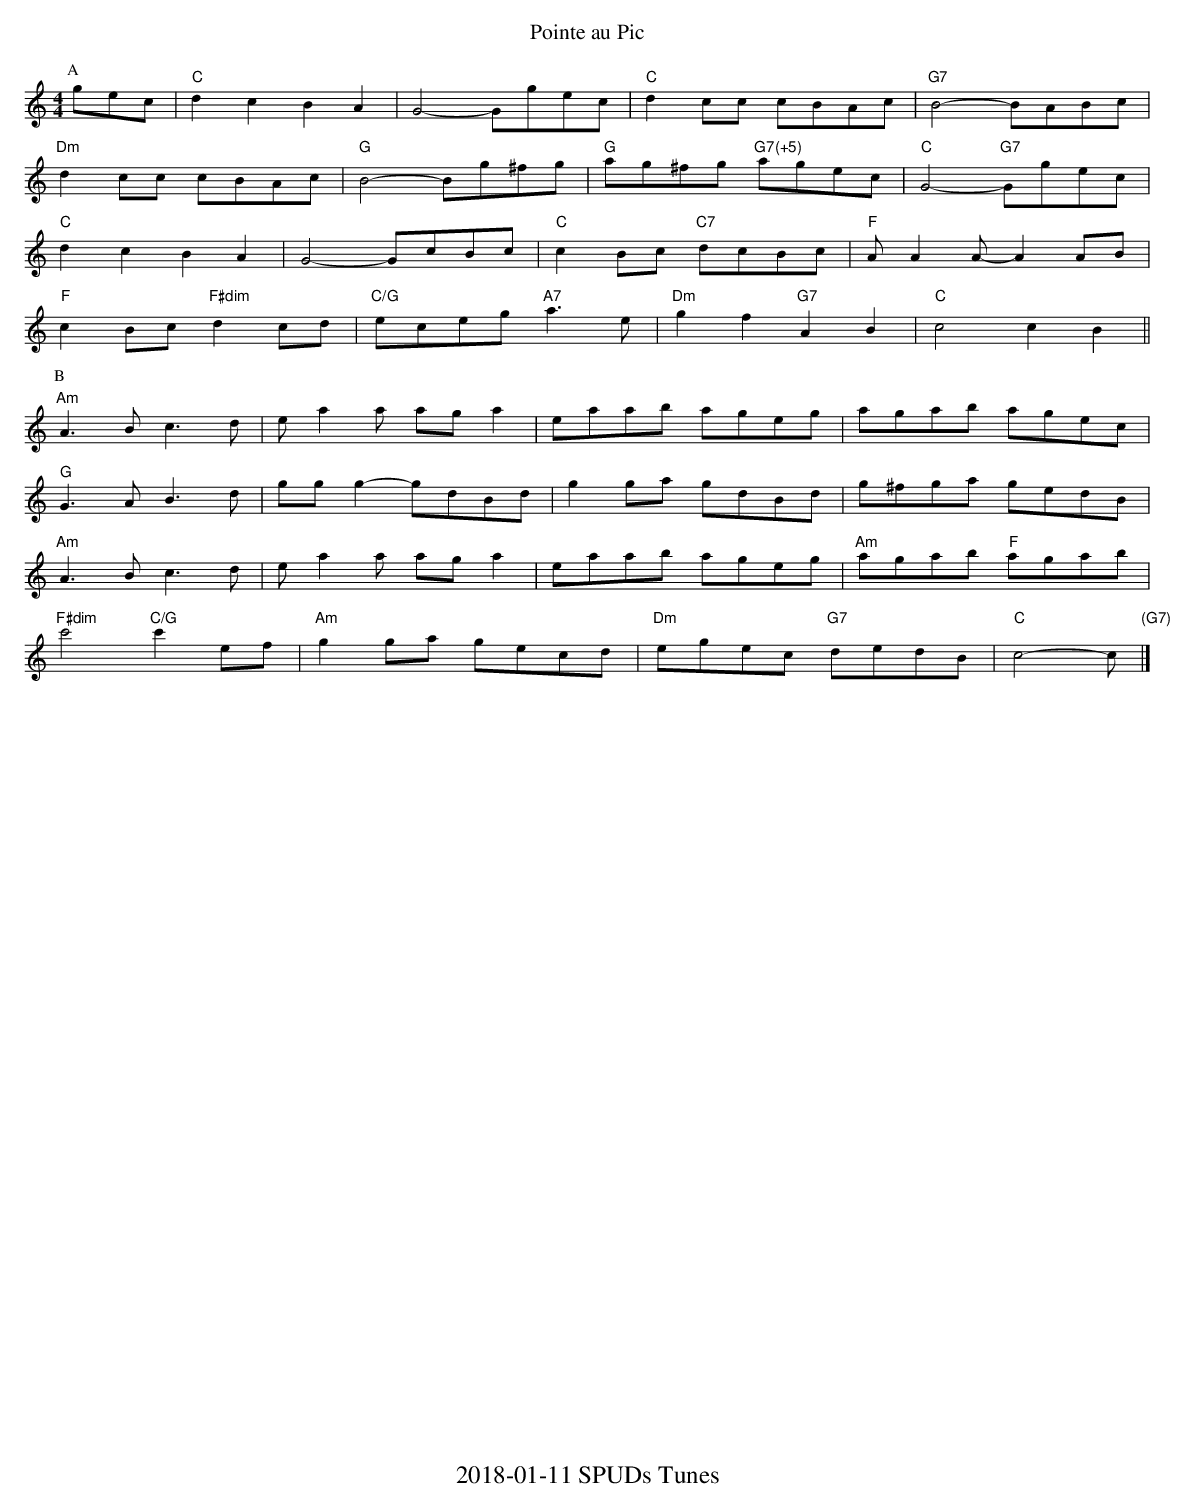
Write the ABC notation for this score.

X:1
T: Pointe au Pic
M: 4/4
K: C
P:A
gec| "C"d2c2 B2A2 |G4-Ggec|"C"d2cc cBAc |"G7"B4-BABc |
"Dm"d2cc cBAc |"G"B4-Bg^fg |"G"ag^fg "G7(+5)"agec |  "C"G4-"G7"Ggec |
"C"d2c2 B2A2 |G4-GcBc | "C"c2Bc "C7"dcBc | "F"A A2 A-A2 AB |
"F"c2Bc "F#dim"d2cd | "C/G"eceg "A7"a2>e2 | "Dm"g2f2 "G7"A2B2| "C"c4 c2B2 ||
P:B
"Am"A3B c3d | ea2a aga2 | eaab ageg |agab agec|
"G"G3A B3d |gg g2-gdBd| g2 ga gdBd | g^fga gedB|
"Am"A3B c3d|ea2a aga2 |eaab ageg |"Am"agab "F"agab|
"F#dim"c'4 "C/G"c'2 ef | "Am"g2ga gecd | "Dm"egec "G7"dedB | "C"c4 -c"(G7)" |]
